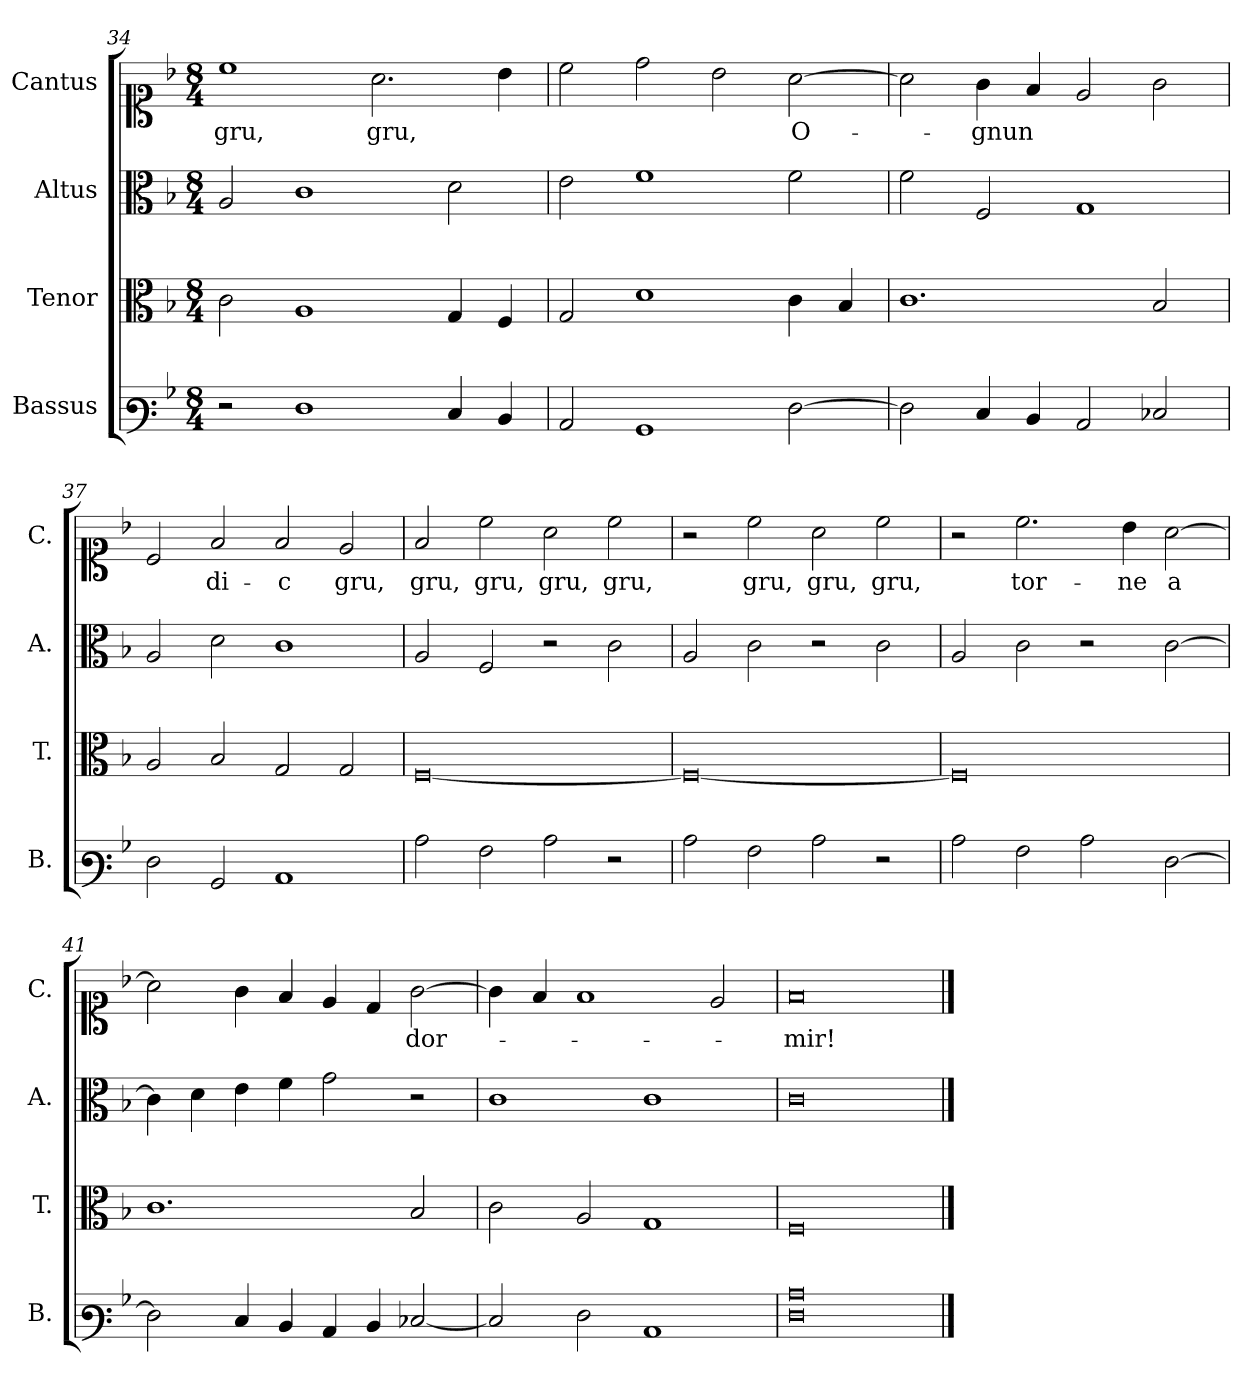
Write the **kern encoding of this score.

**kern	**kern	**kern	**kern	**text
*part4	*part3	*part2	*part1	*part1
*staff4	*staff3	*staff2	*staff1	*staff1
*I"Bassus	*I"Tenor	*I"Altus	*I"Cantus	*
*I'B.	*I'T.	*I'A.	*I'C.	*
*clefF3	*clefC3	*clefC3	*clefC1	*
*k[b-]	*k[b-]	*k[b-]	*k[b-]	*
*M8/4	*M8/4	*M8/4	*M8/4	*
=34	=34	=34	=34	=34
!	!	!	!	!LO:LY:b
2r	2c\	2A/	1cc	gru,
1F	1A	1c	.	.
!	!	!	!	!LO:LY:b
.	.	.	2.a\	-gru,
4E/	4G/	2d\	.	.
4D/	4F/	.	4b-\	.
!!LO:PB:g=z
=35	=35	=35	=35	=35
2C/	2G/	2e\	2cc\	.
1BB-	1d	1f	2dd\	.
.	.	.	2b-\	.
!	!	!	!	!LO:LY:b
[2F\	4c\	2f\	[2a\	O-
.	4B-/	.	.	.
=36	=36	=36	=36	=36
2F\]	1.c	2f\	2a\]	.
!	!	!	!	!LO:LY:b
4E/	.	2F/	4g\	-gnun
4D/	.	.	4f/	.
2C/	.	1G	2e/	.
2E-X/	2B-/	.	2g\	.
=37	=37	=37	=37	=37
2F\	2A/	2A/	2c/	.
!	!	!	!	!LO:LY:b
2BB-/	2B-/	2d\	2f/	di-
!	!	!	!	!LO:LY:b
1C	2G/	1c	2f/	-c
!	!	!	!	!LO:LY:b
.	2G/	.	2e/	gru,
=38	=38	=38	=38	=38
!	!	!	!	!LO:LY:b
2c\	[0F	2A/	2f/	gru,
!	!	!	!	!LO:LY:b
2A\	.	2F/	2cc\	gru,
!	!	!	!	!LO:LY:b
2c\	.	2r	2a\	gru,
!	!	!	!	!LO:LY:b
2r	.	2c\	2cc\	gru,
=39	=39	=39	=39	=39
2c\	0F_	2A/	2r	.
!	!	!	!	!LO:LY:b
2A\	.	2c\	2cc\	gru,
!	!	!	!	!LO:LY:b
2c\	.	2r	2a\	gru,
!	!	!	!	!LO:LY:b
2r	.	2c\	2cc\	gru,
!!LO:LB:g=z
=40	=40	=40	=40	=40
2c\	0F]	2A/	2r	.
!	!	!	!	!LO:LY:b
2A\	.	2c\	2.cc\	tor-
2c\	.	2r	.	.
!	!	!	!	!LO:LY:b
.	.	.	4b-\	-ne
!	!	!	!	!LO:LY:b
[2F\	.	[2c\	[2a\	-a
=41	=41	=41	=41	=41
2F\]	1.c	4c\]	2a\]	.
.	.	4d\	.	.
4E/	.	4e\	4g\	.
4D/	.	4f\	4f/	.
4C/	.	2g\	4e/	.
4D/	.	.	4d/	.
!	!	!	!	!LO:LY:b
[2E-X/	2B-/	2r	[2g\	dor-
=42	=42	=42	=42	=42
2E-/]	2c\	1c	4g\]	.
.	.	.	4f/	.
2F\	2A/	.	1f	.
1C	1G	1c	.	.
.	.	.	2e/	.
=43	=43	=43	=43	=43
!	!	!	!	!LO:LY:b
0F 0c	0F	0c	0f	-mir!
==	==	==	==	==
*-	*-	*-	*-	*-
